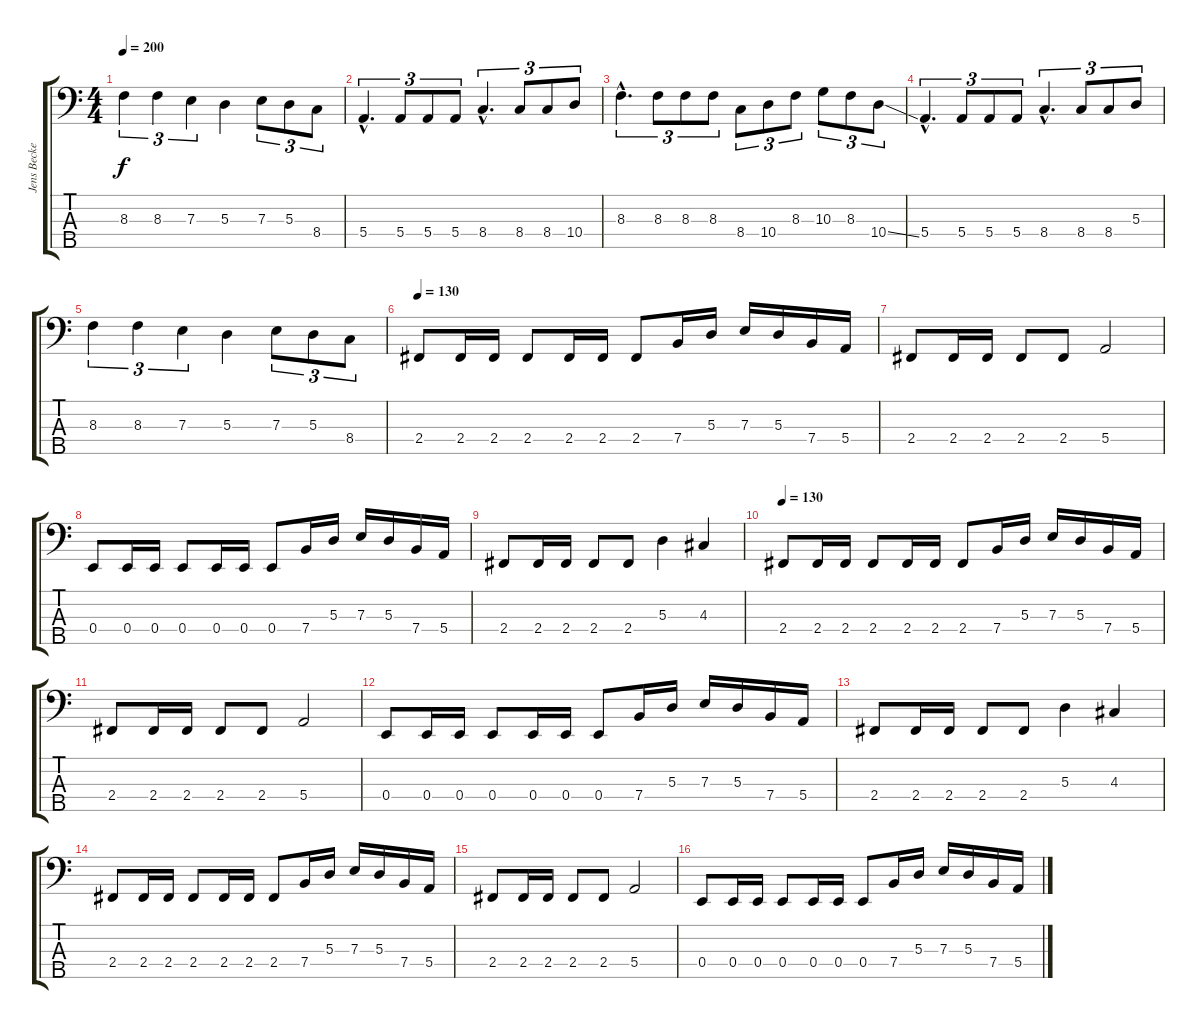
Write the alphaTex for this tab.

\track ("Jens Becker" "Jens Becke") {instrument electricbassfinger}
\staff {score tabs}
\tuning (G2 D2 A1 E1 B0) {hide}
\ts (4 4)
\tempo 200
\clef f4
\ks c
8.3.4{tu (3 2) dy f} 8.3.4{tu (3 2)} 7.3.4{tu (3 2)} 5.3.4 7.3.8{tu (3 2)} 5.3.8{tu (3 2)} 8.4.8{tu (3 2)} |
5.4{hac}.4{d tu (3 2)} 5.4.8{tu (3 2)} 5.4.8{tu (3 2)} 5.4.8{tu (3 2)} 8.4{hac}.4{d tu (3 2)} 8.4.8{tu (3 2)} 8.4.8{tu (3 2)} 10.4.8{tu (3 2)} |
8.3{hac}.4{d tu (3 2)} 8.3.8{tu (3 2)} 8.3.8{tu (3 2)} 8.3.8{tu (3 2)} 8.4.8{tu (3 2)} 10.4.8{tu (3 2)} 8.3.8{tu (3 2)} 10.3.8{tu (3 2)} 8.3.8{tu (3 2)} 10.4{ss}.8{tu (3 2)} |
5.4{hac}.4{d tu (3 2)} 5.4.8{tu (3 2)} 5.4.8{tu (3 2)} 5.4.8{tu (3 2)} 8.4{hac}.4{d tu (3 2)} 8.4.8{tu (3 2)} 8.4.8{tu (3 2)} 5.3.8{tu (3 2)} |
8.3.4{tu (3 2)} 8.3.4{tu (3 2)} 7.3.4{tu (3 2)} 5.3.4 7.3.8{tu (3 2)} 5.3.8{tu (3 2)} 8.4.8{tu (3 2)} |
\tempo 130
2.4.8 2.4.16 2.4.16 2.4.8 2.4.16 2.4.16 2.4.8 7.4.16 5.3.16 7.3.16 5.3.16 7.4.16 5.4.16 |
2.4.8 2.4.16 2.4.16 2.4.8 2.4.8 5.4.2 |
0.4.8 0.4.16 0.4.16 0.4.8 0.4.16 0.4.16 0.4.8 7.4.16 5.3.16 7.3.16 5.3.16 7.4.16 5.4.16 |
2.4.8 2.4.16 2.4.16 2.4.8 2.4.8 5.3.4 4.3.4 |
\tempo 130
2.4.8 2.4.16 2.4.16 2.4.8 2.4.16 2.4.16 2.4.8 7.4.16 5.3.16 7.3.16 5.3.16 7.4.16 5.4.16 |
2.4.8 2.4.16 2.4.16 2.4.8 2.4.8 5.4.2 |
0.4.8 0.4.16 0.4.16 0.4.8 0.4.16 0.4.16 0.4.8 7.4.16 5.3.16 7.3.16 5.3.16 7.4.16 5.4.16 |
2.4.8 2.4.16 2.4.16 2.4.8 2.4.8 5.3.4 4.3.4 |
2.4.8 2.4.16 2.4.16 2.4.8 2.4.16 2.4.16 2.4.8 7.4.16 5.3.16 7.3.16 5.3.16 7.4.16 5.4.16 |
2.4.8 2.4.16 2.4.16 2.4.8 2.4.8 5.4.2 |
0.4.8 0.4.16 0.4.16 0.4.8 0.4.16 0.4.16 0.4.8 7.4.16 5.3.16 7.3.16 5.3.16 7.4.16 5.4.16
